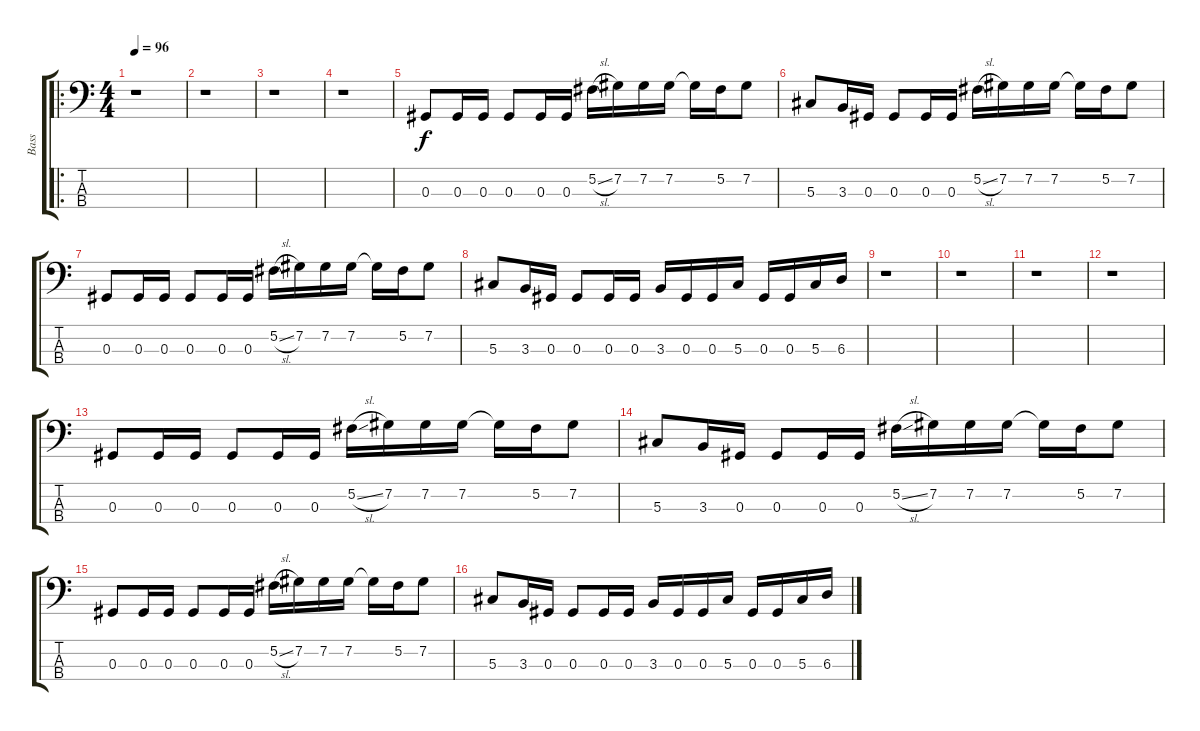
\track ("Bass" "Bass") {instrument electricbassfinger}
\staff {score tabs}
\tuning (Gb2 Db2 Ab1 Eb1) {hide}
\ro
\ts (4 4)
\tempo 96
\clef f4
\ks c
r.1{dy f instrument electricbassfinger} |
r.1 |
r.1 |
r.1 |
0.3.8 0.3.16 0.3.16 0.3.8 0.3.16 0.3.16 5.2{sl}.16 7.2.16 7.2.16 7.2.16 7.2{t}.16 5.2.16 7.2.8 |
5.3.8 3.3.16 0.3.16 0.3.8 0.3.16 0.3.16 5.2{sl}.16 7.2.16 7.2.16 7.2.16 7.2{t}.16 5.2.16 7.2.8 |
0.3.8 0.3.16 0.3.16 0.3.8 0.3.16 0.3.16 5.2{sl}.16 7.2.16 7.2.16 7.2.16 7.2{t}.16 5.2.16 7.2.8 |
5.3.8 3.3.16 0.3.16 0.3.8 0.3.16 0.3.16 3.3.16 0.3.16 0.3.16 5.3.16 0.3.16 0.3.16 5.3.16 6.3.16 |
r.1 |
r.1 |
r.1 |
r.1 |
0.3.8 0.3.16 0.3.16 0.3.8 0.3.16 0.3.16 5.2{sl}.16 7.2.16 7.2.16 7.2.16 7.2{t}.16 5.2.16 7.2.8 |
5.3.8 3.3.16 0.3.16 0.3.8 0.3.16 0.3.16 5.2{sl}.16 7.2.16 7.2.16 7.2.16 7.2{t}.16 5.2.16 7.2.8 |
0.3.8 0.3.16 0.3.16 0.3.8 0.3.16 0.3.16 5.2{sl}.16 7.2.16 7.2.16 7.2.16 7.2{t}.16 5.2.16 7.2.8 |
5.3.8 3.3.16 0.3.16 0.3.8 0.3.16 0.3.16 3.3.16 0.3.16 0.3.16 5.3.16 0.3.16 0.3.16 5.3.16 6.3.16
